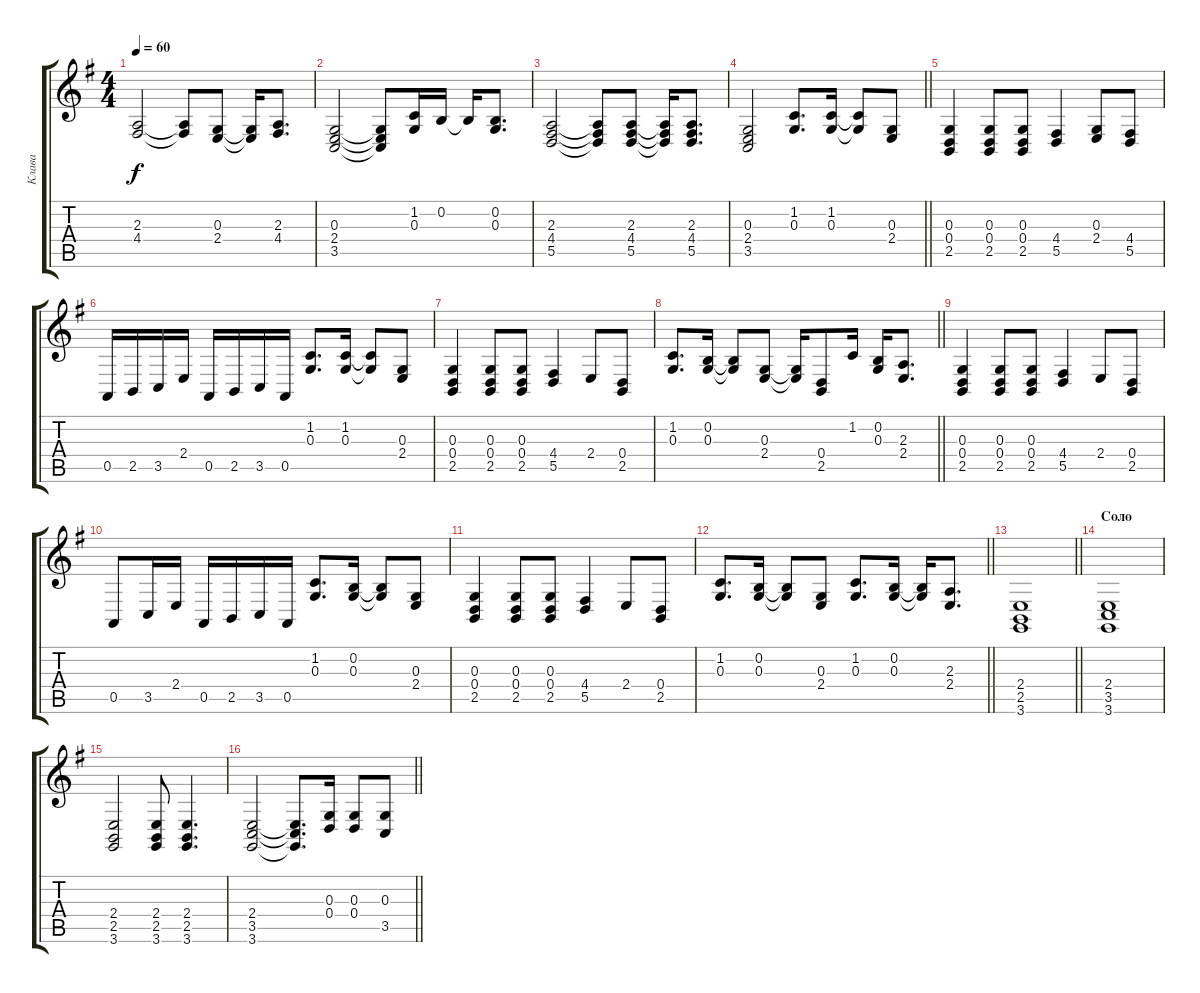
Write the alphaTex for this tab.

\track ("Клава" "Клава") {instrument brightacousticpiano}
\staff {score tabs}
\tuning (E4 B3 G3 D3 A2 E2) {hide}
\ts (4 4)
\tempo 60
\clef g2
\ks g
(2.3 4.4).2{dy f} (2.3{t} 4.4{t}).8 (0.3 2.4).8 (0.3{t} 2.4{t}).16 (2.3 4.4).8{d} |
(0.3 2.4 3.5).2 (0.3{t} 2.4{t} 3.5{t}).8 (1.2 0.3).16 0.2.16 0.2{t}.16 (0.2 0.3).8{d} |
(2.3 4.4 5.5).2 (2.3{t} 4.4{t} 5.5{t}).8 (2.3 4.4 5.5).8 (2.3{t} 4.4{t} 5.5{t}).16 (2.3 4.4 5.5).8{d} |
\barLineRight lightlight
(0.3 2.4 3.5).2 (1.2 0.3).8{d} (1.2 0.3).16 (1.2{t} 0.3{t}).8 (0.3 2.4).8 |
(0.3 0.4 2.5).4 (0.3 0.4 2.5).8 (0.3 0.4 2.5).8 (4.4 5.5).4 (0.3 2.4).8 (4.4 5.5).8 |
0.5.16 2.5.16 3.5.16 2.4.16 0.5.16 2.5.16 3.5.16 0.5.16 (1.2 0.3).8{d} (1.2 0.3).16 (1.2{t} 0.3{t}).8 (0.3 2.4).8 |
(0.3 0.4 2.5).4 (0.3 0.4 2.5).8 (0.3 0.4 2.5).8 (4.4 5.5).4 2.4.8 (0.4 2.5).8 |
\barLineRight lightlight
(1.2 0.3).8{d} (0.2 0.3).16 (0.2{t} 0.3{t}).8 (0.3 2.4).8 (0.3{t} 2.4{t}).16 (0.4 2.5).8 1.2.16 (0.2 0.3).16 (2.3 2.4).8{d} |
(0.3 0.4 2.5).4 (0.3 0.4 2.5).8 (0.3 0.4 2.5).8 (4.4 5.5).4 2.4.8 (0.4 2.5).8 |
0.5.8 3.5.16 2.4.16 0.5.16 2.5.16 3.5.16 0.5.16 (1.2 0.3).8{d} (0.2 0.3).16 (0.2{t} 0.3{t}).8 (0.3 2.4).8 |
(0.3 0.4 2.5).4 (0.3 0.4 2.5).8 (0.3 0.4 2.5).8 (4.4 5.5).4 2.4.8 (0.4 2.5).8 |
\barLineRight lightlight
(1.2 0.3).8{d} (0.2 0.3).16 (0.2{t} 0.3{t}).8 (0.3 2.4).8 (1.2 0.3).8{d} (0.2 0.3).16 (0.2{t} 0.3{t}).16 (2.3 2.4).8{d} |
\barLineRight lightlight
(2.4 2.5 3.6).1 |
\section ("" "Соло")
(2.4 3.5 3.6).1 |
(2.4 2.5 3.6).2 (2.4 2.5 3.6).8 (2.4 2.5 3.6).4{d} |
\barLineRight lightlight
(2.4 3.5 3.6).2 (2.4{t} 3.5{t} 3.6{t}).8{d} (0.3 0.4).16 (0.3 0.4).8 (0.3 3.5).8
